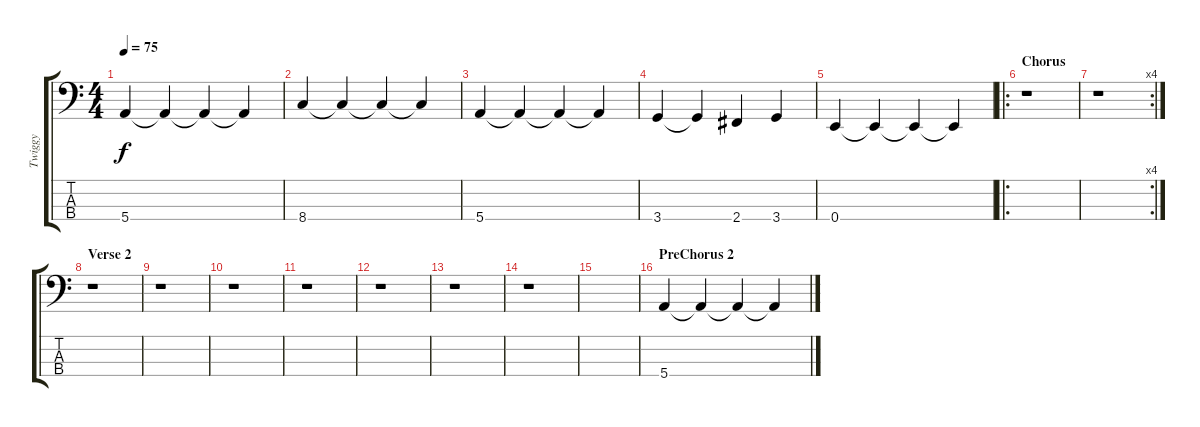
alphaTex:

\track ("Twiggy" "Twiggy") {instrument electricbassfinger}
\staff {score tabs}
\tuning (G2 D2 A1 E1) {hide}
\ts (4 4)
\tempo 75
\clef f4
\ks c
5.4.4{dy f} 5.4{t}.4 5.4{t}.4 5.4{t}.4 |
8.4.4 8.4{t}.4 8.4{t}.4 8.4{t}.4 |
5.4.4 5.4{t}.4 5.4{t}.4 5.4{t}.4 |
3.4.4 3.4{t}.4 2.4.4 3.4.4 |
0.4.4 0.4{t}.4 0.4{t}.4 0.4{t}.4 |
\ro
\section ("" "Chorus")
r.1 |
\rc 4
r.1 |
\section ("" "Verse 2")
r.1 |
r.1 |
r.1 |
r.1 |
r.1 |
r.1 |
r.1 |
|
\section ("" "PreChorus 2")
5.4.4 5.4{t}.4 5.4{t}.4 5.4{t}.4
